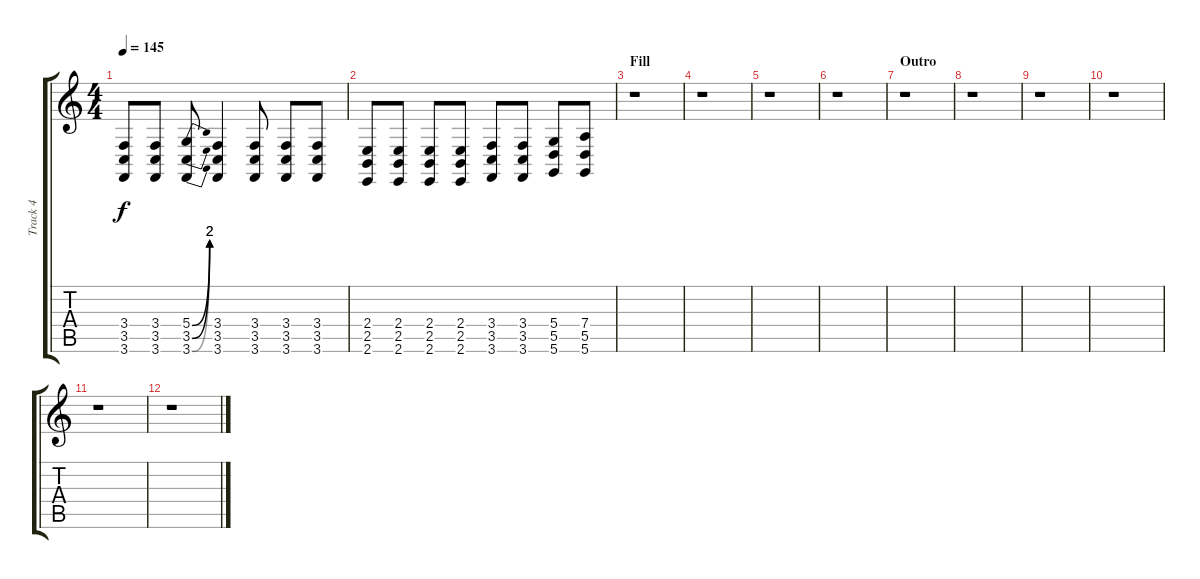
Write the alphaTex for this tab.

\track ("Track 4" "Track 4") {instrument lead2sawtooth}
\staff {score tabs}
\tuning (E4 B3 G3 D3 A2 D2) {hide}
\ts (4 4)
\tempo 145
\clef g2
\ks c
(3.4 3.5 3.6).8{dy f} (3.4 3.5 3.6).8 (5.4{be (bend 0 0 60 8)} 3.5{be (bend 0 0 60 8)} 3.6{be (bend 0 0 60 8)}).8 (3.4 3.5 3.6).4 (3.4 3.5 3.6).8 (3.4 3.5 3.6).8 (3.4 3.5 3.6).8 |
(2.4 2.5 2.6).8 (2.4 2.5 2.6).8 (2.4 2.5 2.6).8 (2.4 2.5 2.6).8 (3.4 3.5 3.6).8 (3.4 3.5 3.6).8 (5.4 5.5 5.6).8 (7.4 5.5 5.6).8 |
\section ("" "Fill")
r.1 |
r.1 |
r.1 |
r.1 |
\section ("" "Outro")
r.1 |
r.1 |
r.1 |
r.1 |
r.1 |
r.1
